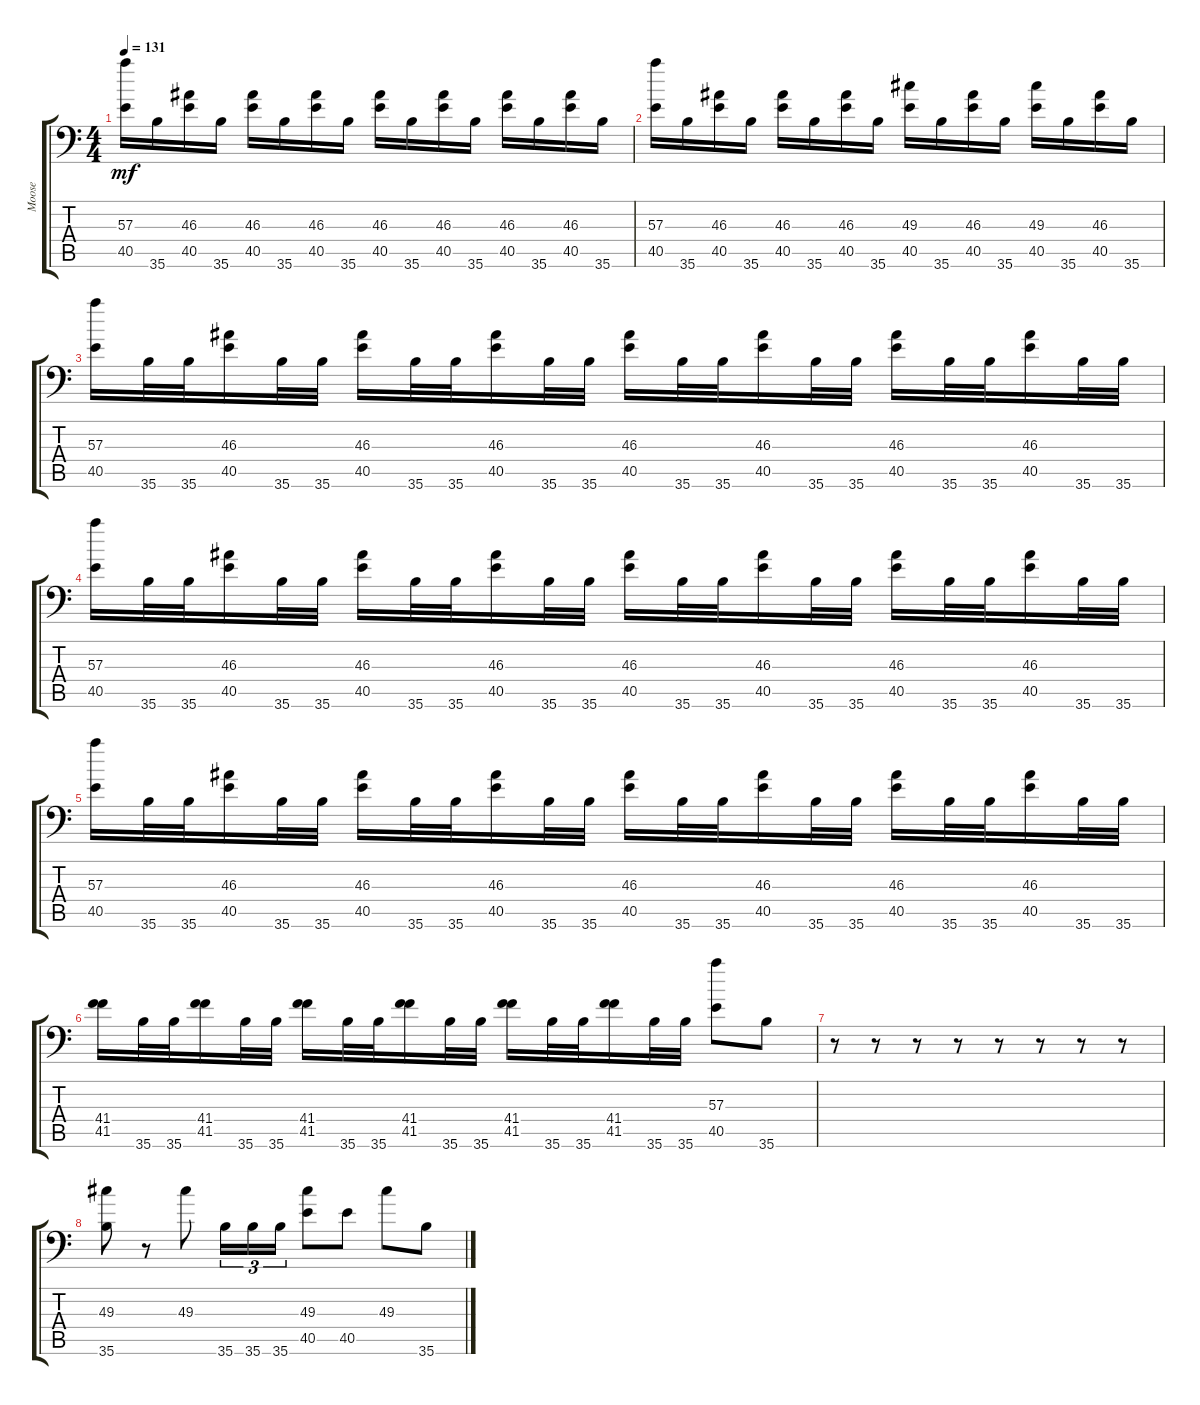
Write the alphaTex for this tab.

\track ("Moose" "Moose") {instrument acousticgrandpiano}
\staff {score tabs}
\tuning (C-1 C-1 C-1 C-1 C-1 C-1) {hide}
\ts (4 4)
\tempo 131
\clef f4
\ks c
(57.3 40.5).16{dy mf} 35.6.16 (46.3 40.5).16 35.6.16 (46.3 40.5).16 35.6.16 (46.3 40.5).16 35.6.16 (46.3 40.5).16 35.6.16 (46.3 40.5).16 35.6.16 (46.3 40.5).16 35.6.16 (46.3 40.5).16 35.6.16 |
(57.3 40.5).16 35.6.16 (46.3 40.5).16 35.6.16 (46.3 40.5).16 35.6.16 (46.3 40.5).16 35.6.16 (49.3 40.5).16 35.6.16 (46.3 40.5).16 35.6.16 (49.3 40.5).16 35.6.16 (46.3 40.5).16 35.6.16 |
(57.3 40.5).16 35.6.32 35.6.32 (46.3 40.5).16 35.6.32 35.6.32 (46.3 40.5).16 35.6.32 35.6.32 (46.3 40.5).16 35.6.32 35.6.32 (46.3 40.5).16 35.6.32 35.6.32 (46.3 40.5).16 35.6.32 35.6.32 (46.3 40.5).16 35.6.32 35.6.32 (46.3 40.5).16 35.6.32 35.6.32 |
(57.3 40.5).16 35.6.32 35.6.32 (46.3 40.5).16 35.6.32 35.6.32 (46.3 40.5).16 35.6.32 35.6.32 (46.3 40.5).16 35.6.32 35.6.32 (46.3 40.5).16 35.6.32 35.6.32 (46.3 40.5).16 35.6.32 35.6.32 (46.3 40.5).16 35.6.32 35.6.32 (46.3 40.5).16 35.6.32 35.6.32 |
(57.3 40.5).16 35.6.32 35.6.32 (46.3 40.5).16 35.6.32 35.6.32 (46.3 40.5).16 35.6.32 35.6.32 (46.3 40.5).16 35.6.32 35.6.32 (46.3 40.5).16 35.6.32 35.6.32 (46.3 40.5).16 35.6.32 35.6.32 (46.3 40.5).16 35.6.32 35.6.32 (46.3 40.5).16 35.6.32 35.6.32 |
(41.4 41.5).16 35.6.32 35.6.32 (41.4 41.5).16 35.6.32 35.6.32 (41.4 41.5).16 35.6.32 35.6.32 (41.4 41.5).16 35.6.32 35.6.32 (41.4 41.5).16 35.6.32 35.6.32 (41.4 41.5).16 35.6.32 35.6.32 (57.3 40.5).8 35.6.8 |
r.8 r.8 r.8 r.8 r.8 r.8 r.8 r.8 |
(49.3 35.6).8 r.8 49.3.8 35.6.16{tu (3 2)} 35.6.16{tu (3 2)} 35.6.16{tu (3 2)} (49.3 40.5).8 40.5.8 49.3.8 35.6.8
